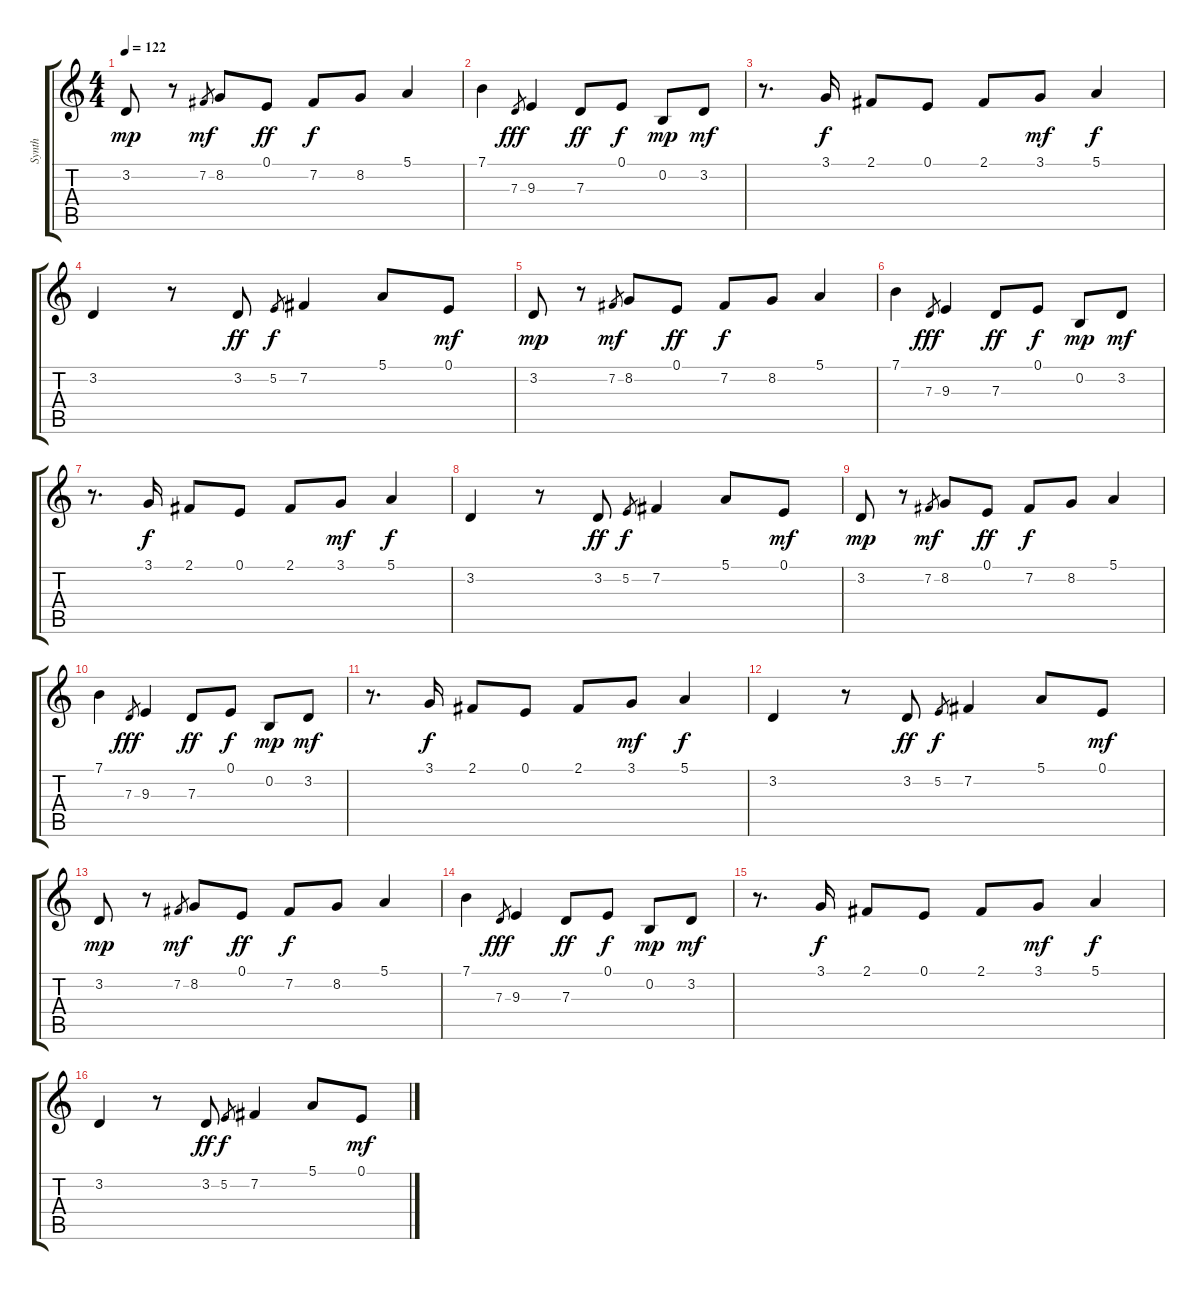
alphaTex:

\track ("Synth" "Synth") {instrument lead2sawtooth}
\staff {score tabs}
\tuning (E4 B3 G3 D3 A2 E2) {hide}
\ts (4 4)
\tempo 122
\clef g2
\ks c
3.2.8{dy mp} r.8 7.2.8{gr dy mf} 8.2.8 0.1.8{dy ff} 7.2.8{dy f} 8.2.8 5.1.4 |
7.1.4 7.3.8{gr dy fff} 9.3.4 7.3.8{dy ff} 0.1.8{dy f} 0.2.8{dy mp} 3.2.8{dy mf} |
r.8{d} 3.1.16{dy f} 2.1.8 0.1.8 2.1.8 3.1.8{dy mf} 5.1.4{dy f} |
3.2.4 r.8 3.2.8{dy ff} 5.2.8{gr dy f} 7.2.4 5.1.8 0.1.8{dy mf} |
3.2.8{dy mp} r.8 7.2.8{gr dy mf} 8.2.8 0.1.8{dy ff} 7.2.8{dy f} 8.2.8 5.1.4 |
7.1.4 7.3.8{gr dy fff} 9.3.4 7.3.8{dy ff} 0.1.8{dy f} 0.2.8{dy mp} 3.2.8{dy mf} |
r.8{d} 3.1.16{dy f} 2.1.8 0.1.8 2.1.8 3.1.8{dy mf} 5.1.4{dy f} |
3.2.4 r.8 3.2.8{dy ff} 5.2.8{gr dy f} 7.2.4 5.1.8 0.1.8{dy mf} |
3.2.8{dy mp} r.8 7.2.8{gr dy mf} 8.2.8 0.1.8{dy ff} 7.2.8{dy f} 8.2.8 5.1.4 |
7.1.4 7.3.8{gr dy fff} 9.3.4 7.3.8{dy ff} 0.1.8{dy f} 0.2.8{dy mp} 3.2.8{dy mf} |
r.8{d} 3.1.16{dy f} 2.1.8 0.1.8 2.1.8 3.1.8{dy mf} 5.1.4{dy f} |
3.2.4 r.8 3.2.8{dy ff} 5.2.8{gr dy f} 7.2.4 5.1.8 0.1.8{dy mf} |
3.2.8{dy mp} r.8 7.2.8{gr dy mf} 8.2.8 0.1.8{dy ff} 7.2.8{dy f} 8.2.8 5.1.4 |
7.1.4 7.3.8{gr dy fff} 9.3.4 7.3.8{dy ff} 0.1.8{dy f} 0.2.8{dy mp} 3.2.8{dy mf} |
r.8{d} 3.1.16{dy f} 2.1.8 0.1.8 2.1.8 3.1.8{dy mf} 5.1.4{dy f} |
3.2.4 r.8 3.2.8{dy ff} 5.2.8{gr dy f} 7.2.4 5.1.8 0.1.8{dy mf}
